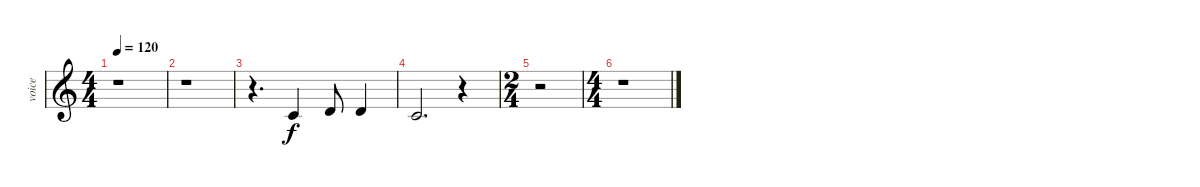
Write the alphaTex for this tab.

\track ("voice" "voice") {instrument electricgrandpiano}
\staff {score}
\tuning (E4 B3 G3 D3 A2 E2) {hide}
\ts (4 4)
\tempo 120
\clef g2
\ks c
r.1{dy f} |
r.1 |
r.4{d} 1.2.4 3.2.8 3.2.4 |
1.2.2{d volume 0} r.4 |
\ts (2 4)
r.2 |
\ts (4 4)
r.1
